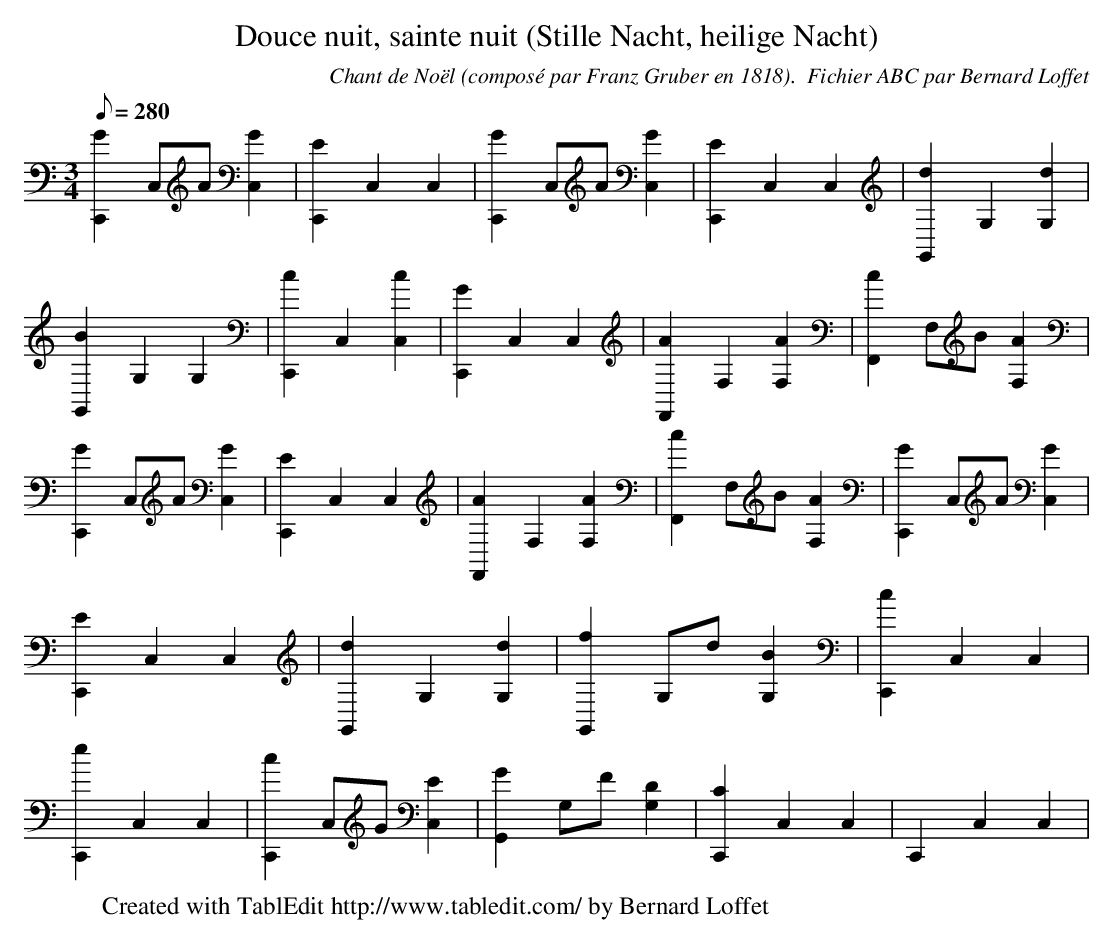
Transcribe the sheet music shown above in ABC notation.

X:1
T:Douce nuit, sainte nuit (Stille Nacht, heilige Nacht)
C:Chant de Noël (composé par Franz Gruber en 1818).  Fichier ABC par Bernard Loffet
L:1/8
Q:280
M:3/4
K:C
 [G2C,,2] C,A [G2C,2] | [E2C,,2] C,2 C,2 | [G2C,,2] C,A [G2C,2] | [E2C,,2] C,2 C,2 | \
 [d2G,,2] G,2 [d2G,2] | [B2G,,2] G,2 G,2 | [c2C,,2] C,2 [c2C,2] | [G2C,,2] C,2 C,2 | \
 [A2F,,2] F,2 [A2F,2] | [c2F,,2] F,B [A2F,2] | [G2C,,2] C,A [G2C,2] | [E2C,,2] C,2 C,2 | \
 [A2F,,2] F,2 [A2F,2] | [c2F,,2] F,B [A2F,2] | [G2C,,2] C,A [G2C,2] | [E2C,,2] C,2 C,2 | \
 [d2G,,2] G,2 [d2G,2] | [f2G,,2] G,d [B2G,2] | [c2C,,2] C,2 C,2 | [e2C,,2] C,2 C,2 | \
 [c2C,,2] C,G [E2C,2] | [G2G,,2] G,F [D2G,2] | [C2C,,2] C,2 C,2 | C,,2 C,2 C,2 | \
W:Created with TablEdit http://www.tabledit.com/ by Bernard Loffet
